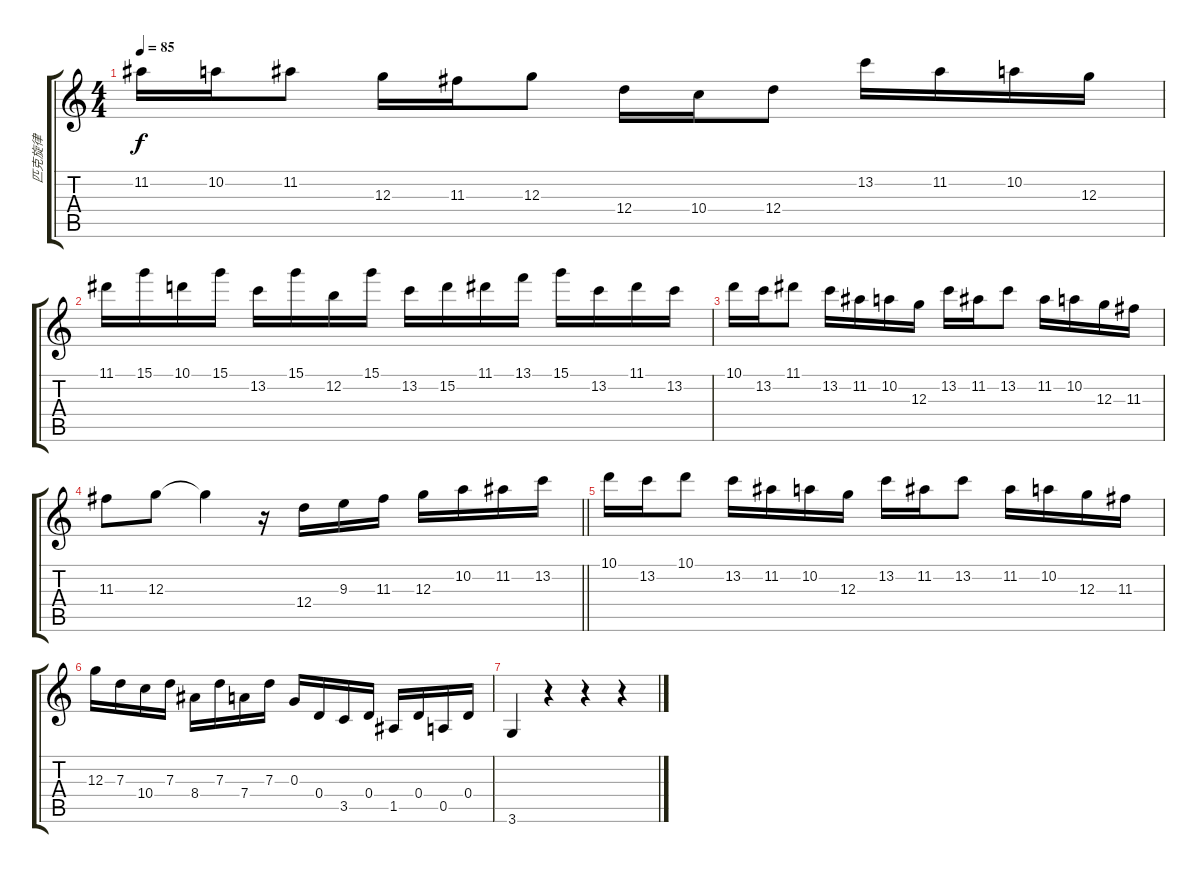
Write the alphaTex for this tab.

\track ("匹克旋律" "匹克旋律") {instrument acousticguitarsteel}
\staff {score tabs}
\tuning (E4 B3 G3 D3 A2 E2) {hide}
\ts (4 4)
\tempo 85
\clef g2
\ks c
11.2.16{dy f} 10.2.16 11.2.8 12.3.16 11.3.16 12.3.8 12.4.16 10.4.16 12.4.8 13.2.16 11.2.16 10.2.16 12.3.16 |
11.1.16 15.1.16 10.1.16 15.1.16 13.2.16 15.1.16 12.2.16 15.1.16 13.2.16 15.2.16 11.1.16 13.1.16 15.1.16 13.2.16 11.1.16 13.2.16 |
10.1.16 13.2.16 11.1.8 13.2.16 11.2.16 10.2.16 12.3.16 13.2.16 11.2.16 13.2.8 11.2.16 10.2.16 12.3.16 11.3.16 |
\barLineRight lightlight
11.3.8 12.3.8 12.3{t}.4 r.16 12.4.16 9.3.16 11.3.16 12.3.16 10.2.16 11.2.16 13.2.16 |
10.1.16 13.2.16 10.1.8 13.2.16 11.2.16 10.2.16 12.3.16 13.2.16 11.2.16 13.2.8 11.2.16 10.2.16 12.3.16 11.3.16 |
12.3.16 7.3.16 10.4.16 7.3.16 8.4.16 7.3.16 7.4.16 7.3.16 0.3.16 0.4.16 3.5.16 0.4.16 1.5.16 0.4.16 0.5.16 0.4.16 |
3.6.4 r.4 r.4 r.4
